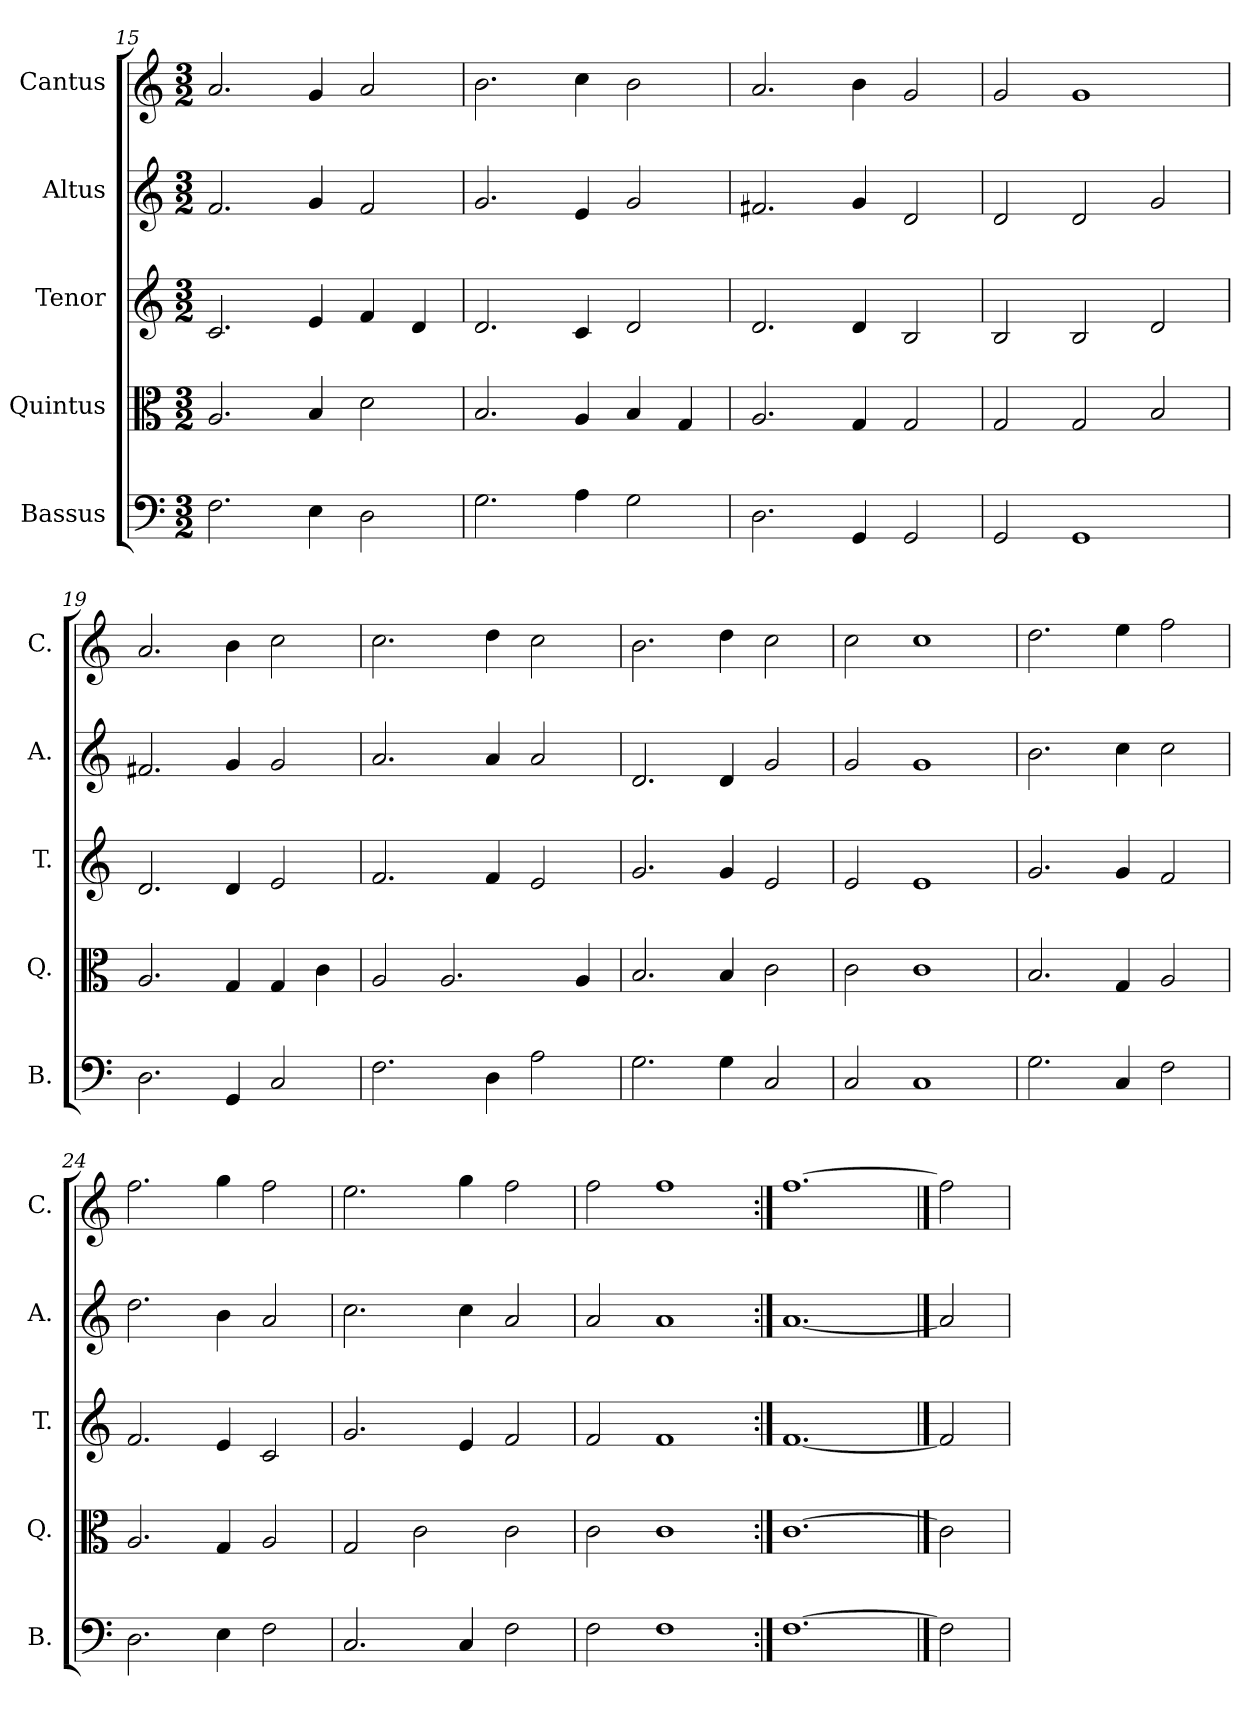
**kern	**kern	**kern	**kern	**kern
*part5	*part4	*part3	*part2	*part1
*staff5	*staff4	*staff3	*staff2	*staff1
*I"Bassus	*I"Quintus	*I"Tenor	*I"Altus	*I"Cantus
*I'B.	*I'Q.	*I'T.	*I'A.	*I'C.
*clefF4	*clefC3	*clefG2	*clefG2	*clefG2
*k[]	*k[]	*k[]	*k[]	*k[]
*M3/2	*M3/2	*M3/2	*M3/2	*M3/2
=15	=15	=15	=15	=15
2.F\	2.A/	2.c/	2.f/	2.a/
4E\	4B/	4e/	4g/	4g/
2D\	2d\	4f/	2f/	2a/
.	.	4d/	.	.
=16	=16	=16	=16	=16
2.G\	2.B/	2.d/	2.g/	2.b\
4A\	4A/	4c/	4e/	4cc\
2G\	4B/	2d/	2g/	2b\
.	4G/	.	.	.
=17	=17	=17	=17	=17
2.D\	2.A/	2.d/	2.f#X/	2.a/
4GG/	4G/	4d/	4g/	4b\
2GG/	2G/	2B/	2d/	2g/
=18	=18	=18	=18	=18
2GG/	2G/	2B/	2d/	2g/
1GG	2G/	2B/	2d/	1g
.	2B/	2d/	2g/	.
=19	=19	=19	=19	=19
2.D\	2.A/	2.d/	2.f#X/	2.a/
4GG/	4G/	4d/	4g/	4b\
2C/	4G/	2e/	2g/	2cc\
.	4c\	.	.	.
=20	=20	=20	=20	=20
2.F\	2A/	2.f/	2.a/	2.cc\
.	2.A/	.	.	.
4D\	.	4f/	4a/	4dd\
2A\	.	2e/	2a/	2cc\
.	4A/	.	.	.
=21	=21	=21	=21	=21
2.G\	2.B/	2.g/	2.d/	2.b\
4G\	4B/	4g/	4d/	4dd\
2C/	2c\	2e/	2g/	2cc\
=22	=22	=22	=22	=22
2C/	2c\	2e/	2g/	2cc\
1C	1c	1e	1g	1cc
=23	=23	=23	=23	=23
2.G\	2.B/	2.g/	2.b\	2.dd\
4C/	4G/	4g/	4cc\	4ee\
2F\	2A/	2f/	2cc\	2ff\
=24	=24	=24	=24	=24
2.D\	2.A/	2.f/	2.dd\	2.ff\
4E\	4G/	4e/	4b\	4gg\
2F\	2A/	2c/	2a/	2ff\
=25	=25	=25	=25	=25
2.C/	2G/	2.g/	2.cc\	2.ee\
.	2c\	.	.	.
4C/	.	4e/	4cc\	4gg\
2F\	2c\	2f/	2a/	2ff\
=26	=26	=26	=26	=26
2F\	2c\	2f/	2a/	2ff\
1F	1c	1f	1a	1ff
=27:|!	=27:|!	=27:|!	=27:|!	=27:|!
[1.F	[1.c	[1.f	[1.a	[1.ff
==28	==28	==28	==28	==28
2F]	2c]	2f]	2a]	2ff]
=	=	=	=	=
*-	*-	*-	*-	*-
